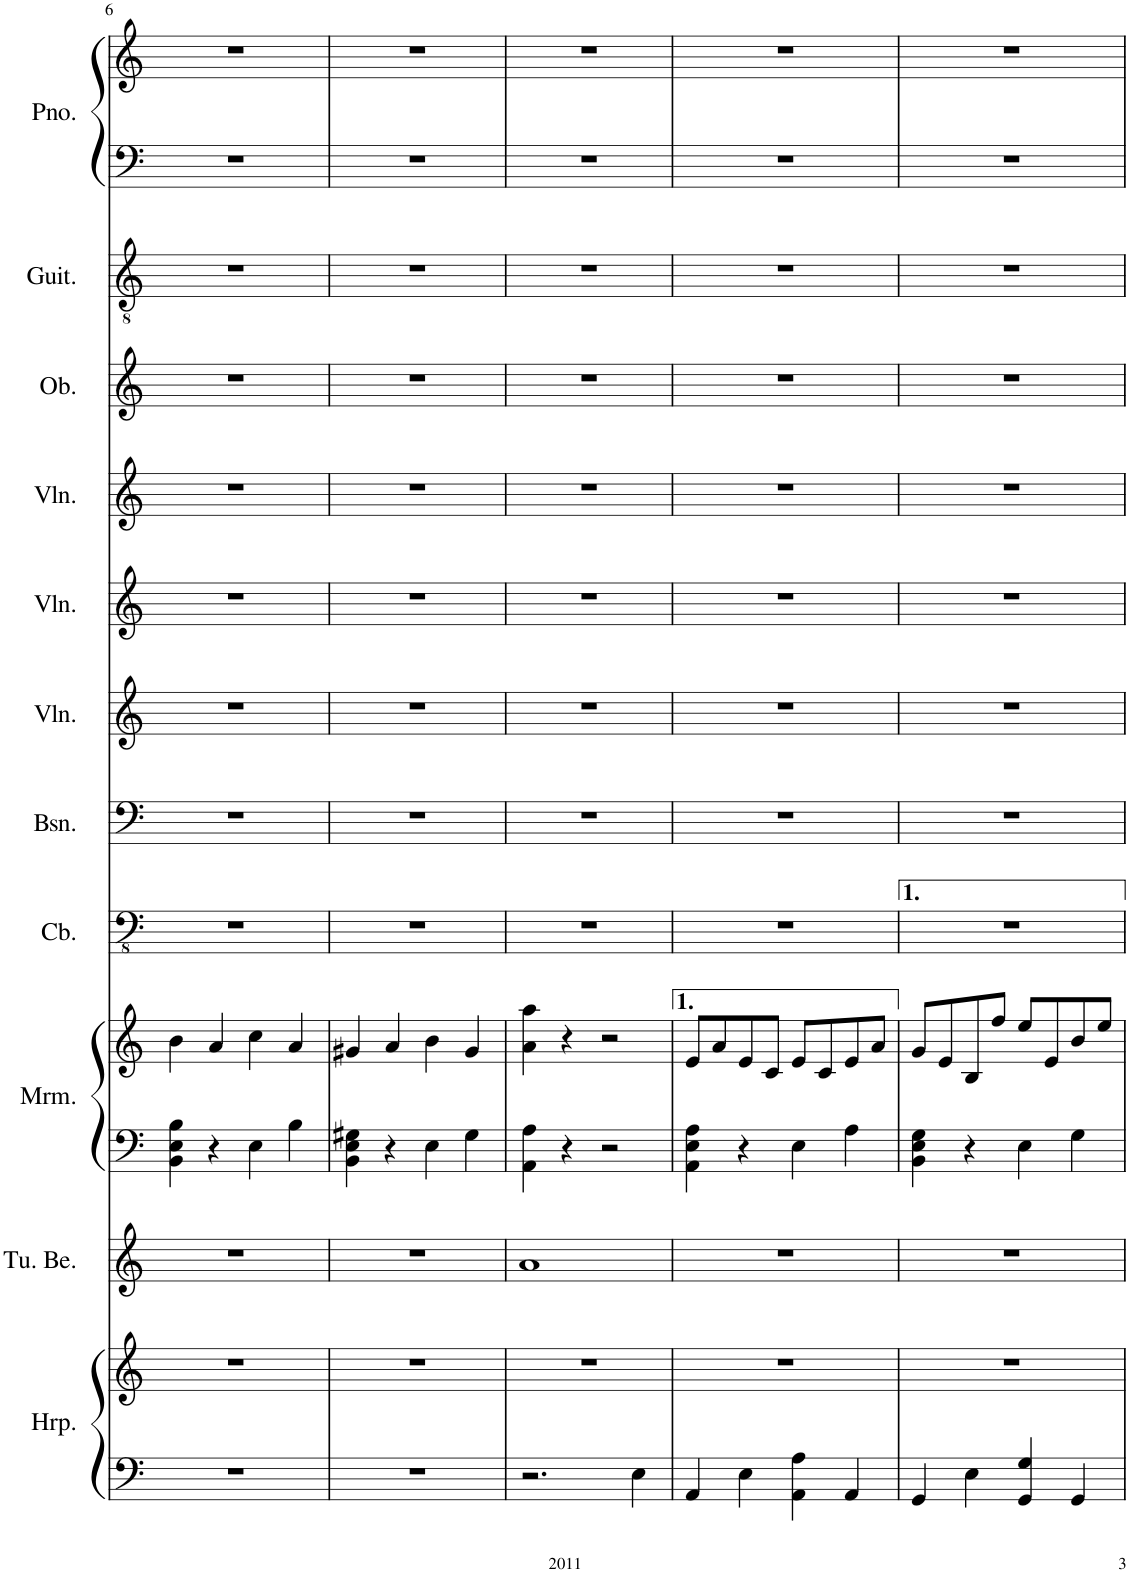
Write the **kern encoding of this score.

**kern	**kern	**kern	**kern	**kern	**kern	**kern	**kern	**kern	**kern	**kern	**kern	**kern	**kern
*part11	*part11	*part10	*part9	*part9	*part8	*part7	*part6	*part5	*part4	*part3	*part2	*part1	*part1
*staff14	*staff13	*staff12	*staff11	*staff10	*staff9	*staff8	*staff7	*staff6	*staff5	*staff4	*staff3	*staff2	*staff1
*I"Harp	*	*I"Tubular Bells	*I"Marimba	*	*I"Contrabass	*I"Bassoon	*I"Violin	*I"Violin	*I"Violin	*I"Oboe	*I"Guitar	*I"Piano	*
*I'Hrp.	*	*I'Tu. Be.	*I'Mrm.	*	*I'Cb.	*I'Bsn.	*I'Vln.	*I'Vln.	*I'Vln.	*I'Ob.	*I'Guit.	*I'Pno.	*
!!LO:PB:g=z
*clefF4	*clefG2	*clefG2	*clefF4	*clefG2	*clefFv4	*clefF4	*clefG2	*clefG2	*clefG2	*clefG2	*clefGv2	*clefF4	*clefG2
*	*	*	*	*	*ITrd7c12	*	*	*	*	*	*	*	*
*k[]	*k[]	*k[]	*k[]	*k[]	*k[]	*k[]	*k[]	*k[]	*k[]	*k[]	*k[]	*k[]	*k[]
*M4/4	*M4/4	*M4/4	*M4/4	*M4/4	*M4/4	*M4/4	*M4/4	*M4/4	*M4/4	*M4/4	*M4/4	*M4/4	*M4/4
=6	=6	=6	=6	=6	=6	=6	=6	=6	=6	=6	=6	=6	=6
1r	1r	1r	4BB\ 4E\ 4B\	4b\	1r	1r	1r	1r	1r	1r	1r	1r	1r
.	.	.	4r	4a/	.	.	.	.	.	.	.	.	.
.	.	.	4E\	4cc\	.	.	.	.	.	.	.	.	.
.	.	.	4B\	4a/	.	.	.	.	.	.	.	.	.
=7	=7	=7	=7	=7	=7	=7	=7	=7	=7	=7	=7	=7	=7
1r	1r	1r	4BB\ 4E\ 4G#X\	4g#X/	1r	1r	1r	1r	1r	1r	1r	1r	1r
.	.	.	4r	4a/	.	.	.	.	.	.	.	.	.
.	.	.	4E\	4b\	.	.	.	.	.	.	.	.	.
.	.	.	4G#\	4g#/	.	.	.	.	.	.	.	.	.
=8	=8	=8	=8	=8	=8	=8	=8	=8	=8	=8	=8	=8	=8
2.r	1r	1a	4AA\ 4A\	4a\ 4aa\	1r	1r	1r	1r	1r	1r	1r	1r	1r
.	.	.	4r	4r	.	.	.	.	.	.	.	.	.
.	.	.	2r	2r	.	.	.	.	.	.	.	.	.
4E\	.	.	.	.	.	.	.	.	.	.	.	.	.
=9	=9	=9	=9	=9	=9	=9	=9	=9	=9	=9	=9	=9	=9
4AA/	1r	1r	4AA\ 4E\ 4A\	8e/L	1r	1r	1r	1r	1r	1r	1r	1r	1r
.	.	.	.	8a/	.	.	.	.	.	.	.	.	.
4E\	.	.	4r	8e/	.	.	.	.	.	.	.	.	.
.	.	.	.	8c/J	.	.	.	.	.	.	.	.	.
4AA\ 4A\	.	.	4E\	8e/L	.	.	.	.	.	.	.	.	.
.	.	.	.	8c/	.	.	.	.	.	.	.	.	.
4AA/	.	.	4A\	8e/	.	.	.	.	.	.	.	.	.
.	.	.	.	8a/J	.	.	.	.	.	.	.	.	.
=10	=10	=10	=10	=10	=10	=10	=10	=10	=10	=10	=10	=10	=10
4GG/	1r	1r	4BB\ 4E\ 4G\	8g/L	1r	1r	1r	1r	1r	1r	1r	1r	1r
.	.	.	.	8e/	.	.	.	.	.	.	.	.	.
4E\	.	.	4r	8B/	.	.	.	.	.	.	.	.	.
.	.	.	.	8ff/J	.	.	.	.	.	.	.	.	.
4GG/ 4G/	.	.	4E\	8ee/L	.	.	.	.	.	.	.	.	.
.	.	.	.	8e/	.	.	.	.	.	.	.	.	.
4GG/	.	.	4G\	8b/	.	.	.	.	.	.	.	.	.
.	.	.	.	8ee/J	.	.	.	.	.	.	.	.	.
=	=	=	=	=	=	=	=	=	=	=	=	=	=
*-	*-	*-	*-	*-	*-	*-	*-	*-	*-	*-	*-	*-	*-
